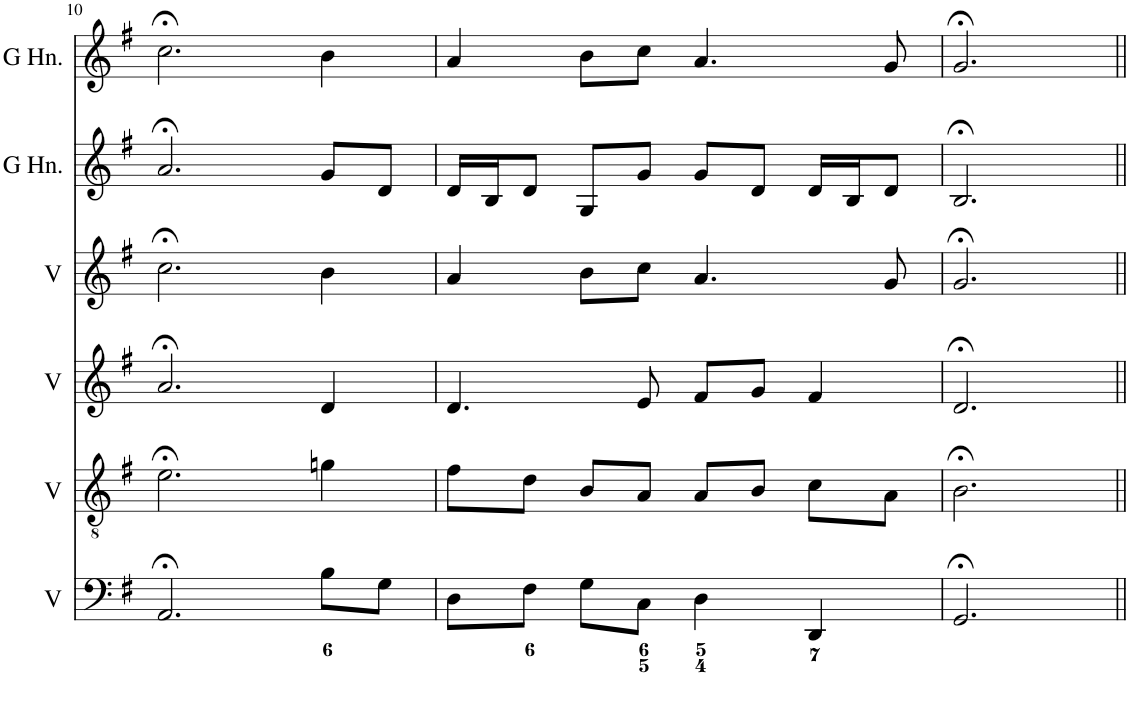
**kern	**kern	**kern	**kern	**kern	**kern
*part6	*part5	*part4	*part3	*part2	*part1
*staff6	*staff5	*staff4	*staff3	*staff2	*staff1
*I"Voice	*I"Voice	*I"Voice	*I"Voice	*I"Horn in G	*I"Horn in G
*I'V	*I'V	*I'V	*I'V	*	*
!!LO:PB:g=z
*clefF4	*clefGv2	*clefG2	*clefG2	*clefG2	*clefG2
*	*	*	*	*ITrd3c5	*ITrd3c5
*k[f#]	*k[f#]	*k[f#]	*k[f#]	*k[f#]	*k[f#]
*M4/4	*M4/4	*M4/4	*M4/4	*M4/4	*M4/4
=10	=10	=10	=10	=10	=10
2.AA;</	2.e;<\	2.a;</	2.cc;<\	2.a;</	2.cc;<\
8B\L	4gn\	4d/	4b\	8g/L	4b\
8G\J	.	.	.	8d/J	.
=11	=11	=11	=11	=11	=11
8D\L	8f#\L	4.d/	4a/	16d/LL	4a/
.	.	.	.	16B/J	.
8F#\J	8d\J	.	.	8d/J	.
8G\L	8B/L	.	8b\L	8G/L	8b\L
8C\J	8A/J	8e/	8cc\J	8g/J	8cc\J
4D\	8A/L	8f#/L	4.a/	8g/L	4.a/
.	8B/J	8g/J	.	8d/J	.
4DD/	8c\L	4f#/	.	16d/LL	.
.	.	.	.	16B/J	.
.	8A\J	.	8g/	8d/J	8g/
=12	=12	=12	=12	=12	=12
2.GG;</	2.B;<\	2.d;</	2.g;</	2.B;</	2.g;</
=||	=||	=||	=||	=||	=||
*-	*-	*-	*-	*-	*-
